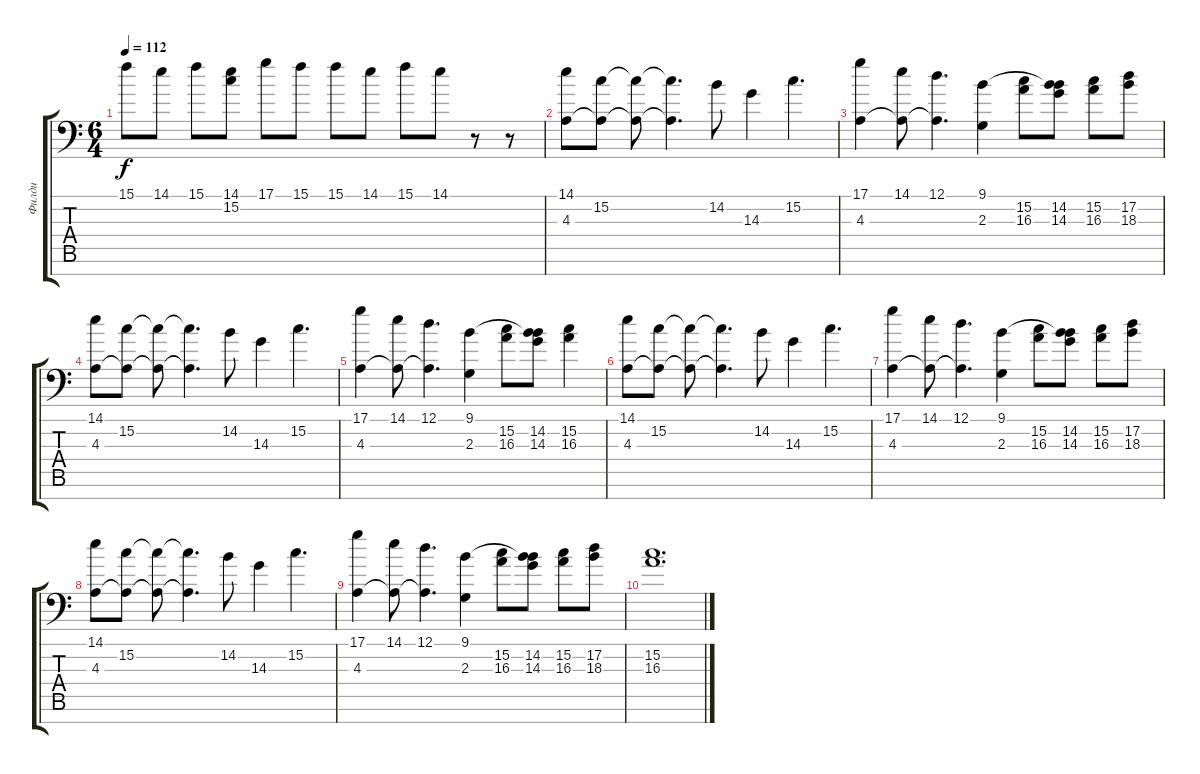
\track ("Филди" "Филди") {instrument brightacousticpiano}
\staff {score tabs}
\tuning (D4 A3 F3 C3 G2 D2 A1) {hide}
\ts (6 4)
\tempo 112
\clef f4
\ks c
15.1.8{dy f} 14.1.8 15.1.8 (14.1 15.2).8 17.1.8 15.1.8 15.1.8 14.1.8 15.1.8 14.1.8 r.8 r.8 |
(14.1 4.3).8 (15.2 4.3{t}).8 (15.2{t} 4.3{t}).8 (15.2{t} 4.3{t}).4{d} 14.2.8 14.3.4 15.2.4{d} |
(17.1 4.3).4 (14.1 4.3{t}).8 (12.1 4.3{t}).4{d} (9.1 2.3).4 (15.2 16.3).8 (9.1{t} 14.2 14.3).8 (15.2 16.3).8 (17.2 18.3).8 |
(14.1 4.3).8 (15.2 4.3{t}).8 (15.2{t} 4.3{t}).8 (15.2{t} 4.3{t}).4{d} 14.2.8 14.3.4 15.2.4{d} |
(17.1 4.3).4 (14.1 4.3{t}).8 (12.1 4.3{t}).4{d} (9.1 2.3).4 (15.2 16.3).8 (9.1{t} 14.2 14.3).8 (15.2 16.3).4 |
(14.1 4.3).8 (15.2 4.3{t}).8 (15.2{t} 4.3{t}).8 (15.2{t} 4.3{t}).4{d} 14.2.8 14.3.4 15.2.4{d} |
(17.1 4.3).4 (14.1 4.3{t}).8 (12.1 4.3{t}).4{d} (9.1 2.3).4 (15.2 16.3).8 (9.1{t} 14.2 14.3).8 (15.2 16.3).8 (17.2 18.3).8 |
(14.1 4.3).8 (15.2 4.3{t}).8 (15.2{t} 4.3{t}).8 (15.2{t} 4.3{t}).4{d} 14.2.8 14.3.4 15.2.4{d} |
(17.1 4.3).4 (14.1 4.3{t}).8 (12.1 4.3{t}).4{d} (9.1 2.3).4 (15.2 16.3).8 (9.1{t} 14.2 14.3).8 (15.2 16.3).8 (17.2 18.3).8 |
(15.2 16.3).1{d}
